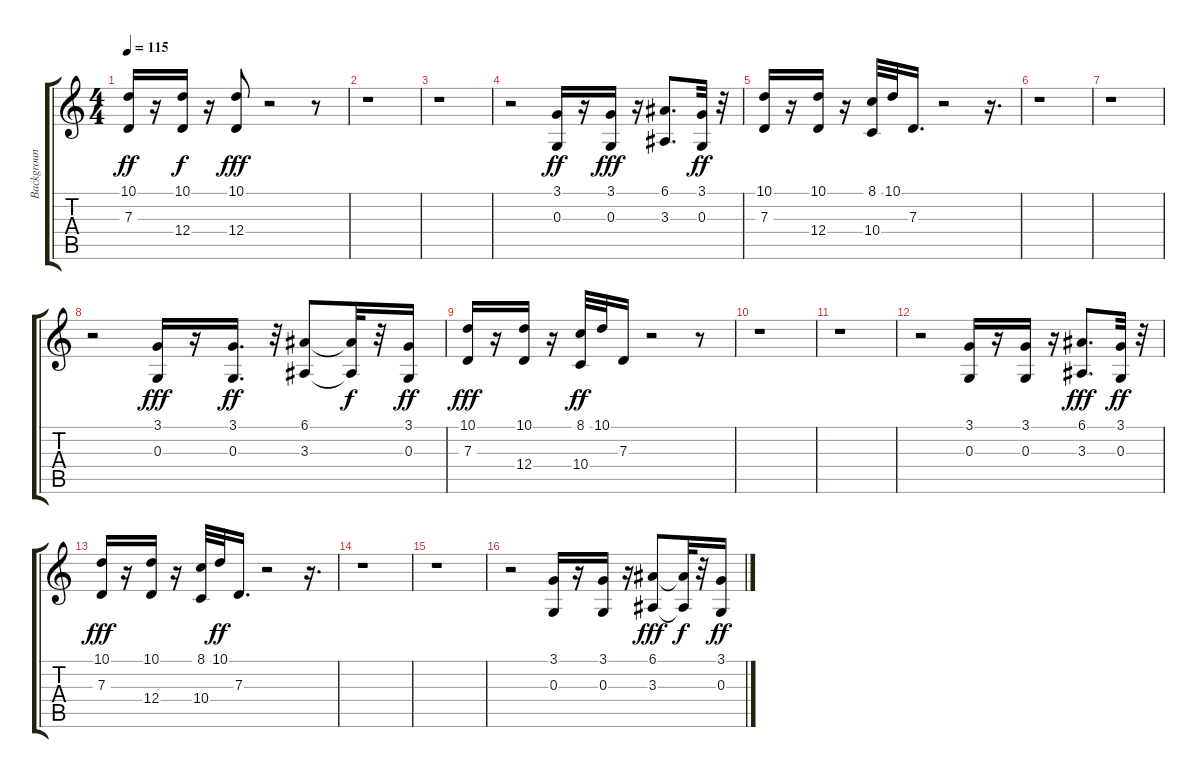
\track ("Backgroun" "Backgroun") {instrument blownbottle}
\staff {score tabs}
\tuning (E4 B3 G3 D3 A2 E2) {hide}
\ts (4 4)
\tempo 115
\clef g2
\ks c
(10.1 7.3).16{dy ff} r.16 (10.1 12.4).16{dy f} r.16 (10.1 12.4).8{dy fff} r.2 r.8 |
r.1 |
r.1 |
r.2 (3.1 0.3).16{dy ff} r.16 (3.1 0.3).16{dy fff} r.16 (6.1 3.3).8{d} (3.1 0.3).32{dy ff} r.32 |
(10.1 7.3).16 r.16 (10.1 12.4).16 r.16 (8.1 10.4).32 10.1.32 7.3.16{d} r.2 r.16{d} |
r.1 |
r.1 |
r.2 (3.1 0.3).16{dy fff} r.16 (3.1 0.3).16{d dy ff} r.32 (6.1 3.3).8 (6.1{t} 3.3{t}).32{dy f} r.32 (3.1 0.3).16{dy ff} |
(10.1 7.3).16{dy fff} r.16 (10.1 12.4).16 r.16 (8.1 10.4).32{dy ff} 10.1.32 7.3.16 r.2 r.8 |
r.1 |
r.1 |
r.2 (3.1 0.3).16 r.16 (3.1 0.3).16 r.16 (6.1 3.3).8{d dy fff} (3.1 0.3).32{dy ff} r.32 |
(10.1 7.3).16{dy fff} r.16 (10.1 12.4).16 r.16 (8.1 10.4).32 10.1.32{dy ff} 7.3.16{d} r.2 r.16{d} |
r.1 |
r.1 |
r.2 (3.1 0.3).16 r.16 (3.1 0.3).16 r.16 (6.1 3.3).8{dy fff} (6.1{t} 3.3{t}).32{dy f} r.32 (3.1 0.3).16{dy ff}
